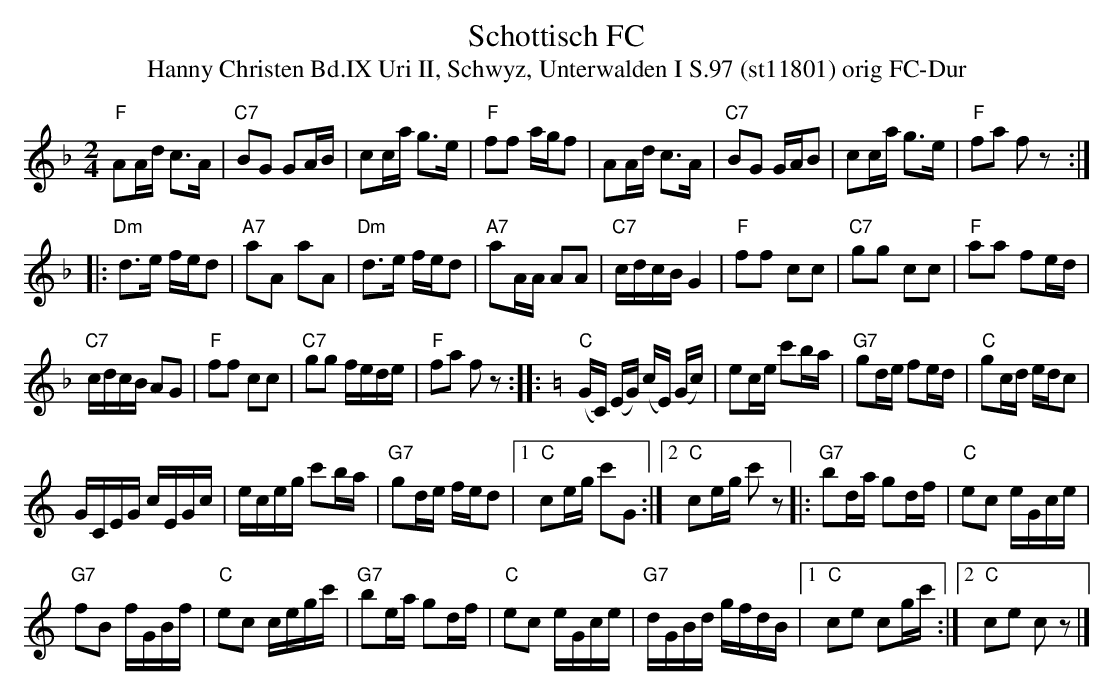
X:1
T: Schottisch FC
T: Hanny Christen Bd.IX Uri II, Schwyz, Unterwalden I S.97 (st11801) orig FC-Dur
M:2/4
L:1/16
K:F
"F"A2Ad c3A | "C7"B2G2 G2AB | c2ca g3e | "F"f2f2 agf2 | A2Ad c3A | "C7"B2G2 GAB2 | c2ca g3e | "F"f2a2 f2z2 ::
"Dm"d3e fed2 | "A7"a2A2 a2A2 | "Dm"d3e fed2 | "A7"a2AA A2A2 | "C7"cdcB G4 | "F"f2f2 c2c2 | "C7"g2g2 c2c2 | "F"a2a2 f2ed |
"C7"cdcB A2G2 | "F"f2f2 c2c2 | "C7"g2g2 fede | "F"f2a2 f2z2 :: [K:C] ("C"GC) (EG) (cE) (Gc) | e2ce c'2ba | "G7"g2de f2ed | "C"g2cd edc2 |
GCEG cEGc | eceg c'2ba | "G7"g2de fed2 |1 "C"c2eg c'2G2 :|2 "C"c2eg c'2z2 |: "G7"b2da g2df | "C"e2c2 eGce |
"G7"f2B2 fGBf | "C"e2c2 cegc' | "G7"b2ea g2df | "C"e2c2 eGce | "G7"dGBd gfdB |1 "C"c2e2 c2gc' :|2 "C"c2e2 c2z2 |]
